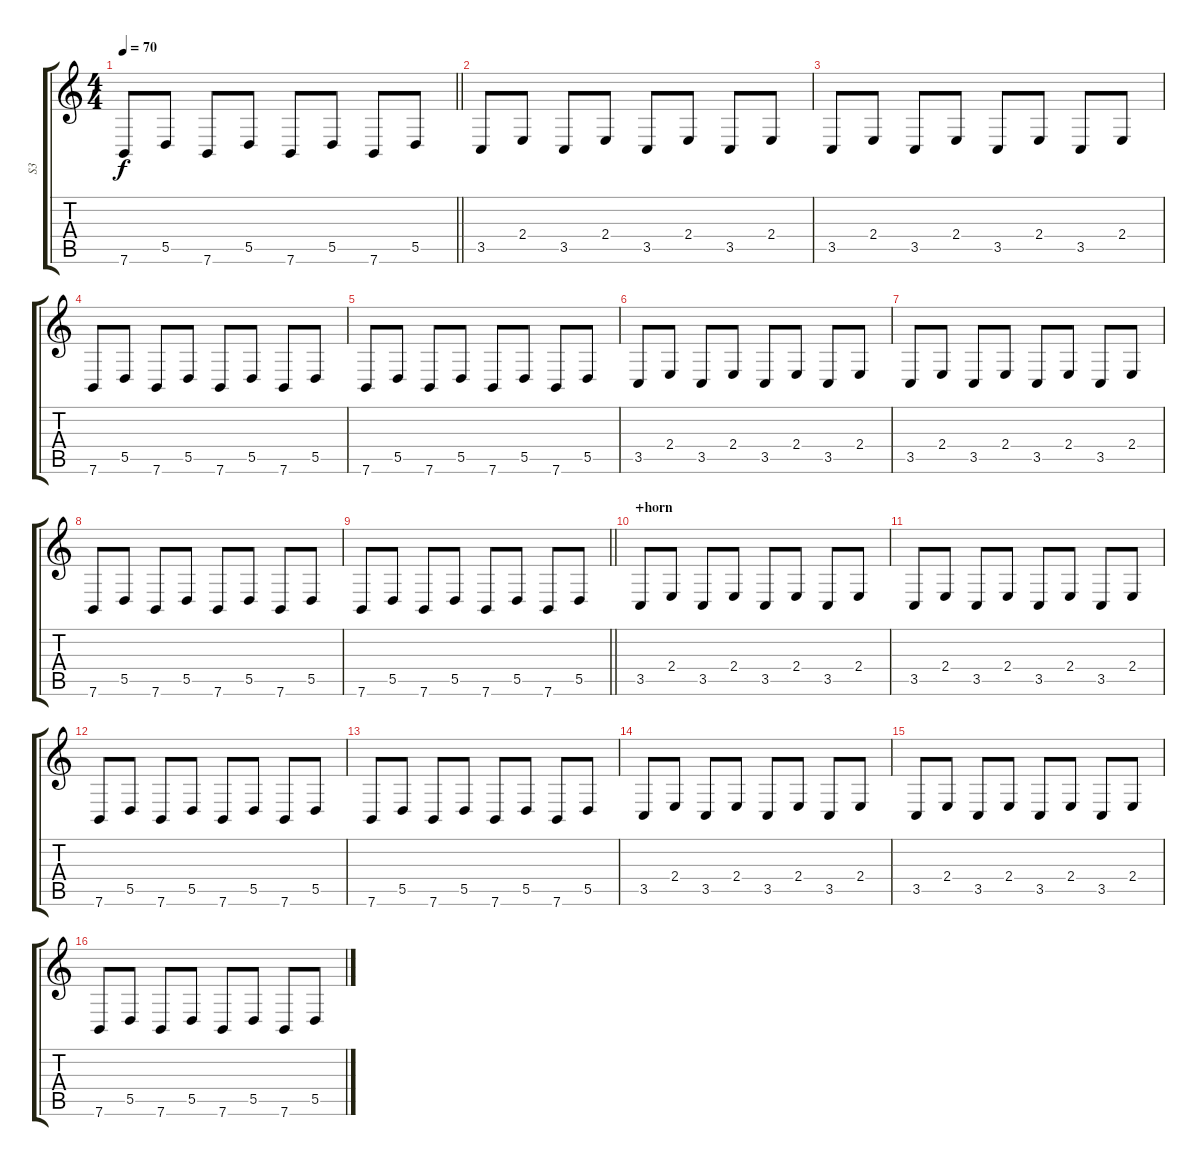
\track ("S3" "S3") {instrument pizzicatostrings}
\staff {score tabs}
\tuning (E4 B3 G3 D3 A2 E2) {hide}
\ts (4 4)
\tempo 70
\clef g2
\barLineRight lightlight
\ks c
7.6.8{dy f} 5.5.8 7.6.8 5.5.8 7.6.8 5.5.8 7.6.8 5.5.8 |
\section ("" "")
3.5.8 2.4.8 3.5.8 2.4.8 3.5.8 2.4.8 3.5.8 2.4.8 |
3.5.8 2.4.8 3.5.8 2.4.8 3.5.8 2.4.8 3.5.8 2.4.8 |
7.6.8 5.5.8 7.6.8 5.5.8 7.6.8 5.5.8 7.6.8 5.5.8 |
7.6.8 5.5.8 7.6.8 5.5.8 7.6.8 5.5.8 7.6.8 5.5.8 |
3.5.8 2.4.8 3.5.8 2.4.8 3.5.8 2.4.8 3.5.8 2.4.8 |
3.5.8 2.4.8 3.5.8 2.4.8 3.5.8 2.4.8 3.5.8 2.4.8 |
7.6.8 5.5.8 7.6.8 5.5.8 7.6.8 5.5.8 7.6.8 5.5.8 |
\barLineRight lightlight
7.6.8 5.5.8 7.6.8 5.5.8 7.6.8 5.5.8 7.6.8 5.5.8 |
\section ("" "+horn")
3.5.8 2.4.8 3.5.8 2.4.8 3.5.8 2.4.8 3.5.8 2.4.8 |
3.5.8 2.4.8 3.5.8 2.4.8 3.5.8 2.4.8 3.5.8 2.4.8 |
7.6.8 5.5.8 7.6.8 5.5.8 7.6.8 5.5.8 7.6.8 5.5.8 |
7.6.8 5.5.8 7.6.8 5.5.8 7.6.8 5.5.8 7.6.8 5.5.8 |
3.5.8 2.4.8 3.5.8 2.4.8 3.5.8 2.4.8 3.5.8 2.4.8 |
3.5.8 2.4.8 3.5.8 2.4.8 3.5.8 2.4.8 3.5.8 2.4.8 |
7.6.8 5.5.8 7.6.8 5.5.8 7.6.8 5.5.8 7.6.8 5.5.8
